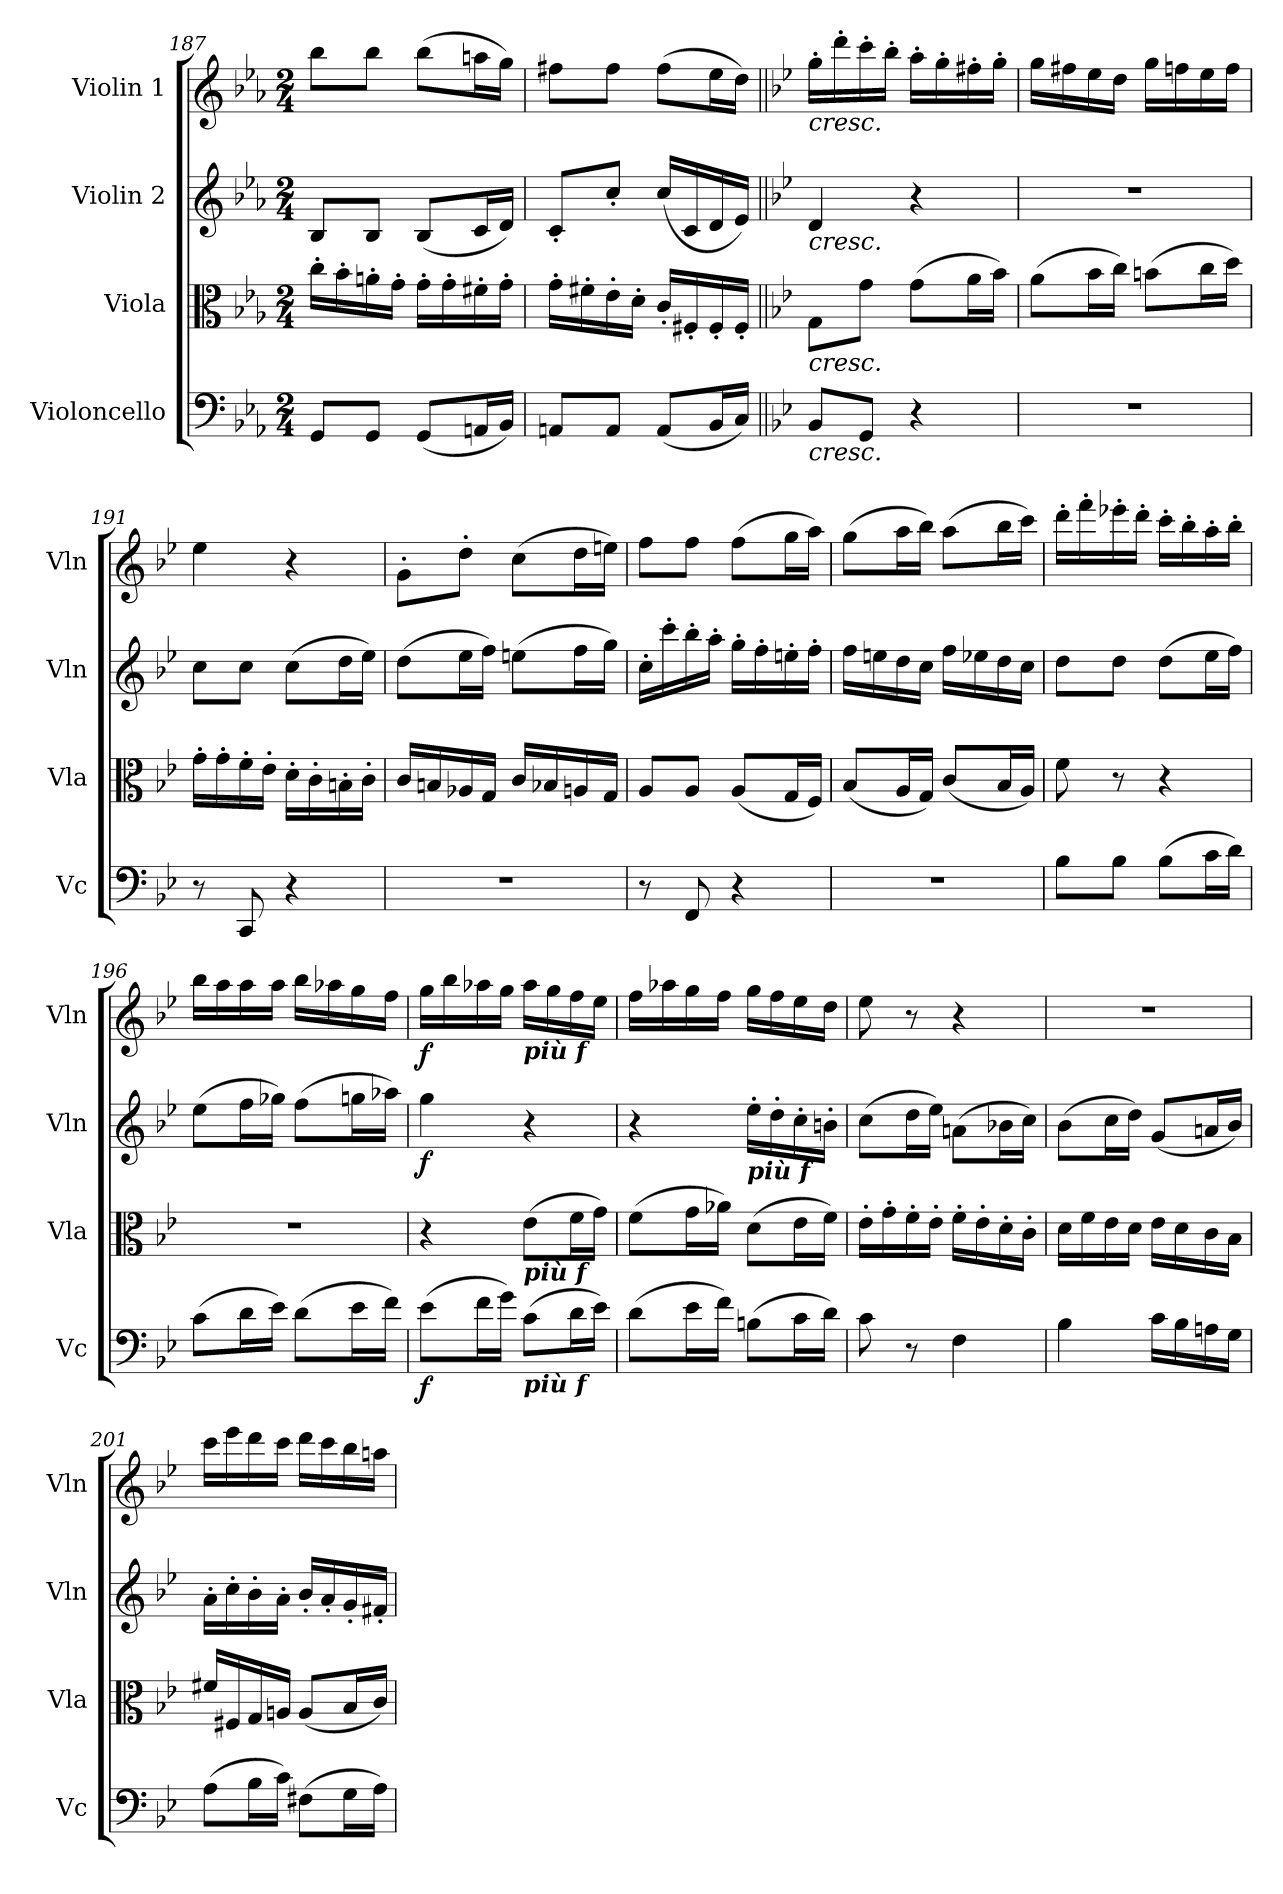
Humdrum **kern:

**kern	**dynam	**kern	**kern	**dynam	**kern	**dynam
*part4	*part4	*part3	*part2	*part2	*part1	*part1
*staff4	*staff4	*staff3	*staff2	*staff2	*staff1	*staff1
*I"Violoncello	*	*I"Viola	*I"Violin 2	*	*I"Violin 1	*
*I'Vc	*	*I'Vla	*I'Vln	*	*I'Vln	*
*clefF4	*	*clefC3	*clefG2	*	*clefG2	*
*k[b-e-a-]	*	*k[b-e-a-]	*k[b-e-a-]	*	*k[b-e-a-]	*
*M2/4	*	*M2/4	*M2/4	*	*M2/4	*
=187	=187	=187	=187	=187	=187	=187
8GG/L	.	16cc'\LL	8B-/L	.	8bb-\L	.
.	.	16b-'\	.	.	.	.
8GG/J	.	16an'\	8B-/J	.	8bb-\J	.
.	.	16g'\JJ	.	.	.	.
(8GG/L	.	16g'\LL	(8B-/L	.	(8bb-\L	.
.	.	16g'\	.	.	.	.
16AAn/L	.	16f#X'\	16c/L	.	16aan\L	.
16BB-/JJ)	.	16g'\JJ	16d/JJ)	.	16gg\JJ)	.
=188	=188	=188	=188	=188	=188	=188
8AAn/L	.	16g'\LL	8c'/L	.	8ff#X\L	.
.	.	16f#X'\	.	.	.	.
8AA/J	.	16e-'\	8cc'/J	.	8ff#\J	.
.	.	16d'\JJ	.	.	.	.
(8AA/L	.	16c'/LL	(16cc/LL	.	(8ff#\L	.
.	.	16F#X'/	16c/	.	.	.
16BB-/L	.	16F#'/	16d/	.	16ee-\L	.
16C/JJ)	.	16F#'/JJ	16e-/JJ)	.	16dd\JJ)	.
!!LO:LB:g=z
=189||	=189||	=189||	=189||	=189||	=189||	=189||
*k[b-e-]	*	*k[b-e-]	*k[b-e-]	*	*k[b-e-]	*
!	!	!	!	!	!LO:TX:b:i:t=cresc.	!
!	!	!	!LO:TX:b:i:t=cresc.	!	!	!
!	!	!LO:TX:b:i:t=cresc.	!	!	!	!
!LO:TX:b:i:t=cresc.	!	!	!	!	!	!
8BB-/L	.	8G\L	4d/	.	16gg'\LL	.
.	.	.	.	.	16ddd'\	.
8GG/J	.	8g\J	.	.	16ccc'\	.
.	.	.	.	.	16bb-'\JJ	.
4r	.	(8g\L	4r	.	16aa'\LL	.
.	.	.	.	.	16gg'\	.
.	.	16a\L	.	.	16ff#X'\	.
.	.	16b-\JJ)	.	.	16gg'\JJ	.
=190	=190	=190	=190	=190	=190	=190
2r	.	(8a\L	2r	.	16gg\LL	.
.	.	.	.	.	16ff#X\	.
.	.	16b-\L	.	.	16ee-\	.
.	.	16cc\JJ)	.	.	16dd\JJ	.
.	.	(8bn\L	.	.	16gg\LL	.
.	.	.	.	.	16ffn\	.
.	.	16cc\L	.	.	16ee-\	.
.	.	16dd\JJ)	.	.	16ff\JJ	.
!!LO:LB:g=z
=191	=191	=191	=191	=191	=191	=191
8r	.	16g'\LL	8cc\L	.	4ee-\	.
.	.	16g'\	.	.	.	.
8CC/	.	16f'\	8cc\J	.	.	.
.	.	16e-'\JJ	.	.	.	.
4r	.	16d'\LL	(8cc\L	.	4r	.
.	.	16c'\	.	.	.	.
.	.	16Bn'\	16dd\L	.	.	.
.	.	16c'\JJ	16ee-\JJ)	.	.	.
=192	=192	=192	=192	=192	=192	=192
2r	.	16c/LL	(8dd\L	.	8g'\L	.
.	.	16Bn/	.	.	.	.
.	.	16A-X/	16ee-\L	.	8dd'\J	.
.	.	16G/JJ	16ff\JJ)	.	.	.
.	.	16c/LL	(8een\L	.	(8cc\L	.
.	.	16B-X/	.	.	.	.
.	.	16An/	16ff\L	.	16dd\L	.
.	.	16G/JJ	16gg\JJ)	.	16een\JJ)	.
=193	=193	=193	=193	=193	=193	=193
8r	.	8A/L	16cc'\LL	.	8ff\L	.
.	.	.	16ccc'\	.	.	.
8FF/	.	8A/J	16bb-'\	.	8ff\J	.
.	.	.	16aa'\JJ	.	.	.
4r	.	(8A/L	16gg'\LL	.	(8ff\L	.
.	.	.	16ff'\	.	.	.
.	.	16G/L	16een'\	.	16gg\L	.
.	.	16F/JJ)	16ff'\JJ	.	16aa\JJ)	.
=194	=194	=194	=194	=194	=194	=194
2r	.	(8B-/L	16ff\LL	.	(8gg\L	.
.	.	.	16een\	.	.	.
.	.	16A/L	16dd\	.	16aa\L	.
.	.	16G/JJ)	16cc\JJ	.	16bb-\JJ)	.
.	.	(8c/L	16ff\LL	.	(8aa\L	.
.	.	.	16ee-X\	.	.	.
.	.	16B-/L	16dd\	.	16bb-\L	.
.	.	16A/JJ)	16cc\JJ	.	16ccc\JJ)	.
=195	=195	=195	=195	=195	=195	=195
8B-\L	.	8f\	8dd\L	.	16ddd'\LL	.
.	.	.	.	.	16fff'\	.
8B-\J	.	8r	8dd\J	.	16eee-X'\	.
.	.	.	.	.	16ddd'\JJ	.
(8B-\L	.	4r	(8dd\L	.	16ccc'\LL	.
.	.	.	.	.	16bb-'\	.
16c\L	.	.	16ee-\L	.	16aa'\	.
16d\JJ)	.	.	16ff\JJ)	.	16bb-'\JJ	.
!!LO:LB:g=z
=196	=196	=196	=196	=196	=196	=196
(8c\L	.	2r	(8ee-\L	.	16bb-\LL	.
.	.	.	.	.	16aa\	.
16d\L	.	.	16ff\L	.	16aa\	.
16e-\JJ)	.	.	16gg-X\JJ)	.	16aa\JJ	.
(8d\L	.	.	(8ff\L	.	16bb-\LL	.
.	.	.	.	.	16aa-X\	.
16e-\L	.	.	16ggn\L	.	16gg\	.
16f\JJ)	.	.	16aa-X\JJ)	.	16ff\JJ	.
!!LO:LB:g=z
=197	=197	=197	=197	=197	=197	=197
!	!LO:DY:b	!	!	!LO:DY:b	!	!LO:DY:b
(8e-\L	f	4r	4gg\	f	16gg\LL	f
.	.	.	.	.	16bb-\	.
16f\L	.	.	.	.	16aa-X\	.
16g\JJ)	.	.	.	.	16gg\JJ	.
!	!	!	!	!	!LO:TX:b:Bi:t=più f	!
!	!	!LO:TX:b:Bi:t=più f	!	!	!	!
!LO:TX:b:Bi:t=più f	!	!	!	!	!	!
(8c\L	.	(8e-\L	4r	.	16aa-\LL	.
.	.	.	.	.	16gg\	.
16d\L	.	16f\L	.	.	16ff\	.
16e-\JJ)	.	16g\JJ)	.	.	16ee-\JJ	.
=198	=198	=198	=198	=198	=198	=198
(8d\L	.	(8f\L	4r	.	16ff\LL	.
.	.	.	.	.	16aa-X\	.
16e-\L	.	16g\L	.	.	16gg\	.
16f\JJ)	.	16a-X\JJ)	.	.	16ff\JJ	.
!	!	!	!LO:TX:b:Bi:t=più f	!	!	!
(8Bn\L	.	(8d\L	16ee-'\LL	.	16gg\LL	.
.	.	.	16dd'\	.	16ff\	.
16c\L	.	16e-\L	16cc'\	.	16ee-\	.
16d\JJ)	.	16f\JJ)	16bn'\JJ	.	16dd\JJ	.
=199	=199	=199	=199	=199	=199	=199
8c\	.	16e-'\LL	(8cc\L	.	8ee-\	.
.	.	16g'\	.	.	.	.
8r	.	16f'\	16dd\L	.	8r	.
.	.	16e-'\JJ	16ee-\JJ)	.	.	.
4F\	.	16f'\LL	(8an\L	.	4r	.
.	.	16e-'\	.	.	.	.
.	.	16d'\	16b-X\L	.	.	.
.	.	16c'\JJ	16cc\JJ)	.	.	.
=200	=200	=200	=200	=200	=200	=200
4B-\	.	16d\LL	(8b-\L	.	2r	.
.	.	16f\	.	.	.	.
.	.	16e-\	16cc\L	.	.	.
.	.	16d\JJ	16dd\JJ)	.	.	.
16c\LL	.	16e-\LL	(8g/L	.	.	.
16B-\	.	16d\	.	.	.	.
16An\	.	16c\	16an/L	.	.	.
16G\JJ	.	16B-\JJ	16b-/JJ)	.	.	.
=201	=201	=201	=201	=201	=201	=201
(8A\L	.	16f#X/LL	16a'\LL	.	16ccc\LL	.
.	.	16F#X/	16cc'\	.	16eee-\	.
16B-\L	.	16G/	16b-'\	.	16ddd\	.
16c\JJ)	.	16An/JJ	16a'\JJ	.	16ccc\JJ	.
(8F#X\L	.	(8A/L	16b-'/LL	.	16ddd\LL	.
.	.	.	16a'/	.	16ccc\	.
16G\L	.	16B-/L	16g'/	.	16bb-\	.
16A\JJ)	.	16c/JJ)	16f#X'/JJ	.	16aan\JJ	.
=	=	=	=	=	=	=
*-	*-	*-	*-	*-	*-	*-
